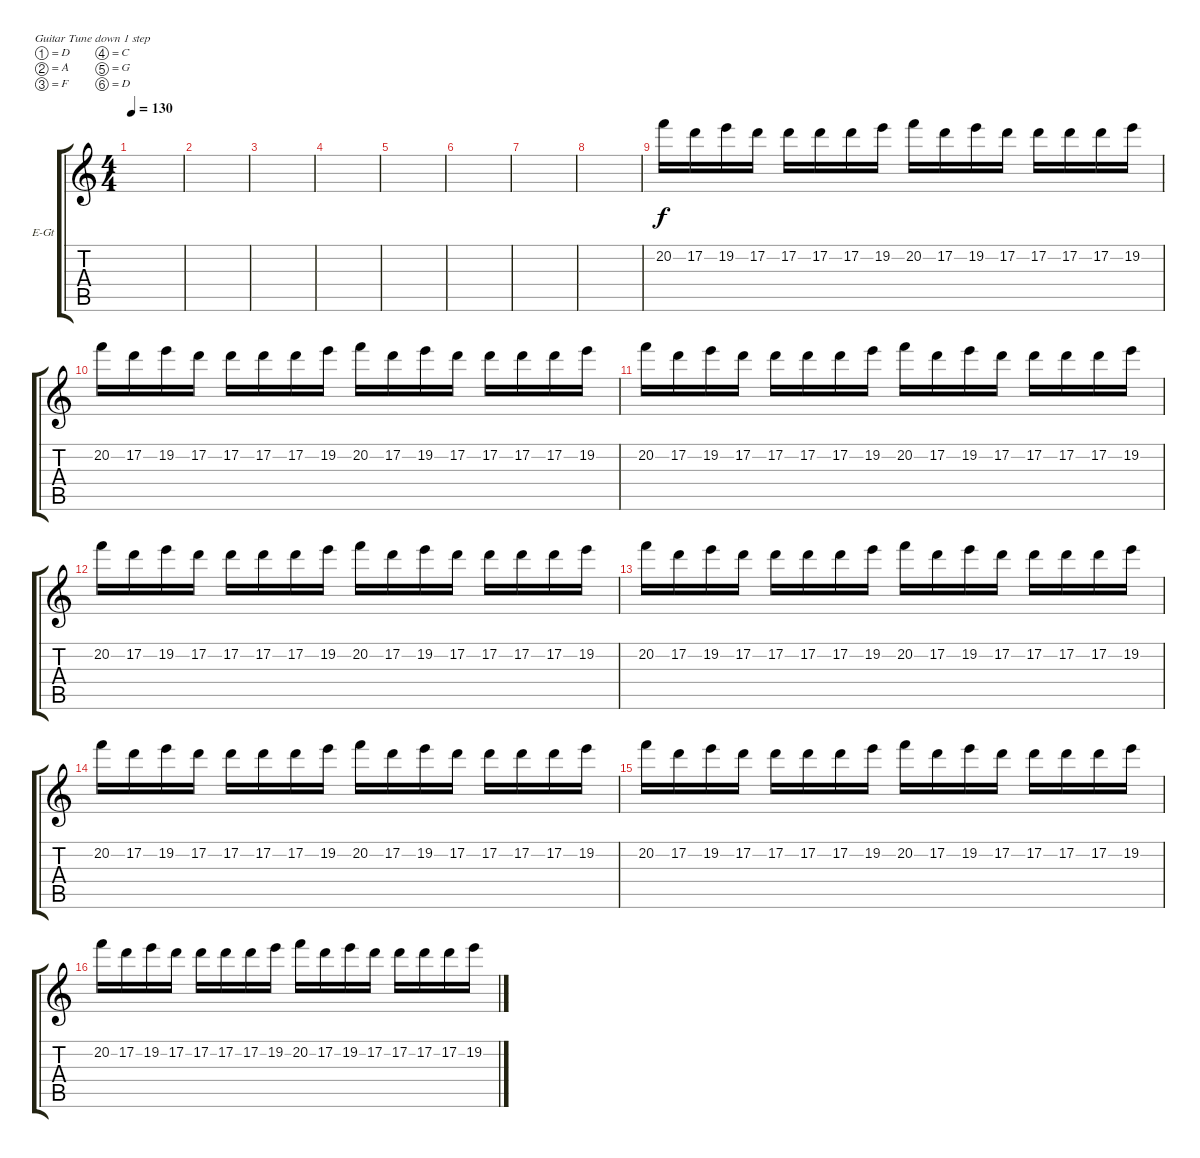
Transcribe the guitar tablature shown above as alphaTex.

\defaultSystemsLayout 4
\bracketExtendMode groupsimilarinstruments
\firstSystemTrackNameOrientation horizontal
\otherSystemsTrackNameOrientation horizontal
\track ("Electric Guitar" "E-Gt") {instrument distortionguitar}
\staff {score tabs}
\tuning (D4 A3 F3 C3 G2 D2)
\ts (4 4)
\tempo 130
\clef g2
\ks c
|
|
|
|
|
|
|
|
20.2.16 17.2.16 19.2.16 17.2.16 17.2.16 17.2.16 17.2.16 19.2.16 20.2.16 17.2.16 19.2.16 17.2.16 17.2.16 17.2.16 17.2.16 19.2.16 |
20.2.16 17.2.16 19.2.16 17.2.16 17.2.16 17.2.16 17.2.16 19.2.16 20.2.16 17.2.16 19.2.16 17.2.16 17.2.16 17.2.16 17.2.16 19.2.16 |
20.2.16 17.2.16 19.2.16 17.2.16 17.2.16 17.2.16 17.2.16 19.2.16 20.2.16 17.2.16 19.2.16 17.2.16 17.2.16 17.2.16 17.2.16 19.2.16 |
20.2.16 17.2.16 19.2.16 17.2.16 17.2.16 17.2.16 17.2.16 19.2.16 20.2.16 17.2.16 19.2.16 17.2.16 17.2.16 17.2.16 17.2.16 19.2.16 |
20.2.16 17.2.16 19.2.16 17.2.16 17.2.16 17.2.16 17.2.16 19.2.16 20.2.16 17.2.16 19.2.16 17.2.16 17.2.16 17.2.16 17.2.16 19.2.16 |
20.2.16 17.2.16 19.2.16 17.2.16 17.2.16 17.2.16 17.2.16 19.2.16 20.2.16 17.2.16 19.2.16 17.2.16 17.2.16 17.2.16 17.2.16 19.2.16 |
20.2.16 17.2.16 19.2.16 17.2.16 17.2.16 17.2.16 17.2.16 19.2.16 20.2.16 17.2.16 19.2.16 17.2.16 17.2.16 17.2.16 17.2.16 19.2.16 |
20.2.16 17.2.16 19.2.16 17.2.16 17.2.16 17.2.16 17.2.16 19.2.16 20.2.16 17.2.16 19.2.16 17.2.16 17.2.16 17.2.16 17.2.16 19.2.16
